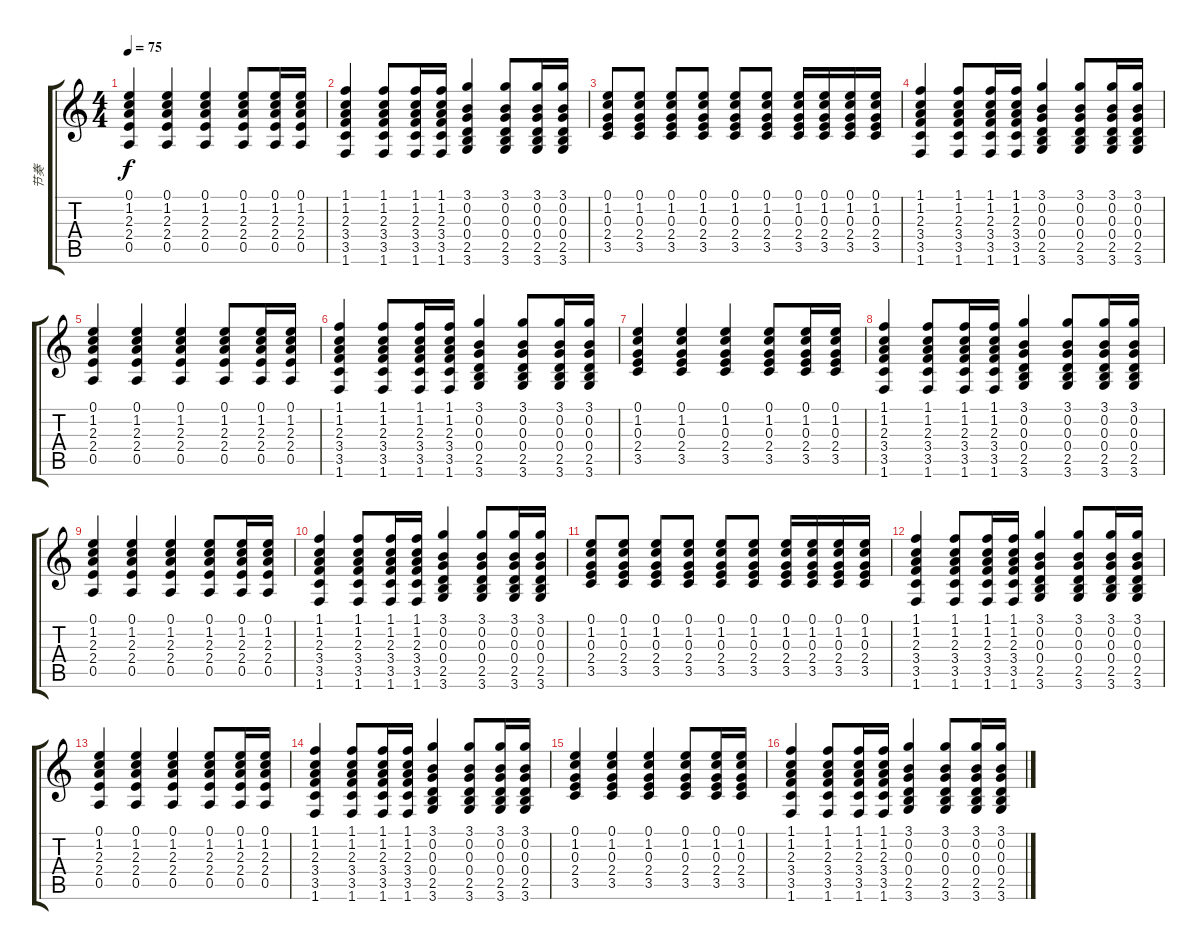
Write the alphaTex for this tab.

\track ("节奏" "节奏") {instrument electricguitarjazz}
\staff {score tabs}
\tuning (E4 B3 G3 D3 A2 E2) {hide}
\ts (4 4)
\tempo 75
\clef g2
\ks c
(0.1 1.2 2.3 2.4 0.5).4{dy f} (0.1 1.2 2.3 2.4 0.5).4 (0.1 1.2 2.3 2.4 0.5).4 (0.1 1.2 2.3 2.4 0.5).8 (0.1 1.2 2.3 2.4 0.5).16 (0.1 1.2 2.3 2.4 0.5).16 |
(1.1 1.2 2.3 3.4 3.5 1.6).4 (1.1 1.2 2.3 3.4 3.5 1.6).8 (1.1 1.2 2.3 3.4 3.5 1.6).16 (1.1 1.2 2.3 3.4 3.5 1.6).16 (3.1 0.2 0.3 0.4 2.5 3.6).4 (3.1 0.2 0.3 0.4 2.5 3.6).8 (3.1 0.2 0.3 0.4 2.5 3.6).16 (3.1 0.2 0.3 0.4 2.5 3.6).16 |
(0.1 1.2 0.3 2.4 3.5).8 (0.1 1.2 0.3 2.4 3.5).8 (0.1 1.2 0.3 2.4 3.5).8 (0.1 1.2 0.3 2.4 3.5).8 (0.1 1.2 0.3 2.4 3.5).8 (0.1 1.2 0.3 2.4 3.5).8 (0.1 1.2 0.3 2.4 3.5).16 (0.1 1.2 0.3 2.4 3.5).16 (0.1 1.2 0.3 2.4 3.5).16 (0.1 1.2 0.3 2.4 3.5).16 |
(1.1 1.2 2.3 3.4 3.5 1.6).4 (1.1 1.2 2.3 3.4 3.5 1.6).8 (1.1 1.2 2.3 3.4 3.5 1.6).16 (1.1 1.2 2.3 3.4 3.5 1.6).16 (3.1 0.2 0.3 0.4 2.5 3.6).4 (3.1 0.2 0.3 0.4 2.5 3.6).8 (3.1 0.2 0.3 0.4 2.5 3.6).16 (3.1 0.2 0.3 0.4 2.5 3.6).16 |
(0.1 1.2 2.3 2.4 0.5).4 (0.1 1.2 2.3 2.4 0.5).4 (0.1 1.2 2.3 2.4 0.5).4 (0.1 1.2 2.3 2.4 0.5).8 (0.1 1.2 2.3 2.4 0.5).16 (0.1 1.2 2.3 2.4 0.5).16 |
(1.1 1.2 2.3 3.4 3.5 1.6).4 (1.1 1.2 2.3 3.4 3.5 1.6).8 (1.1 1.2 2.3 3.4 3.5 1.6).16 (1.1 1.2 2.3 3.4 3.5 1.6).16 (3.1 0.2 0.3 0.4 2.5 3.6).4 (3.1 0.2 0.3 0.4 2.5 3.6).8 (3.1 0.2 0.3 0.4 2.5 3.6).16 (3.1 0.2 0.3 0.4 2.5 3.6).16 |
(0.1 1.2 0.3 2.4 3.5).4 (0.1 1.2 0.3 2.4 3.5).4 (0.1 1.2 0.3 2.4 3.5).4 (0.1 1.2 0.3 2.4 3.5).8 (0.1 1.2 0.3 2.4 3.5).16 (0.1 1.2 0.3 2.4 3.5).16 |
(1.1 1.2 2.3 3.4 3.5 1.6).4 (1.1 1.2 2.3 3.4 3.5 1.6).8 (1.1 1.2 2.3 3.4 3.5 1.6).16 (1.1 1.2 2.3 3.4 3.5 1.6).16 (3.1 0.2 0.3 0.4 2.5 3.6).4 (3.1 0.2 0.3 0.4 2.5 3.6).8 (3.1 0.2 0.3 0.4 2.5 3.6).16 (3.1 0.2 0.3 0.4 2.5 3.6).16 |
(0.1 1.2 2.3 2.4 0.5).4 (0.1 1.2 2.3 2.4 0.5).4 (0.1 1.2 2.3 2.4 0.5).4 (0.1 1.2 2.3 2.4 0.5).8 (0.1 1.2 2.3 2.4 0.5).16 (0.1 1.2 2.3 2.4 0.5).16 |
(1.1 1.2 2.3 3.4 3.5 1.6).4 (1.1 1.2 2.3 3.4 3.5 1.6).8 (1.1 1.2 2.3 3.4 3.5 1.6).16 (1.1 1.2 2.3 3.4 3.5 1.6).16 (3.1 0.2 0.3 0.4 2.5 3.6).4 (3.1 0.2 0.3 0.4 2.5 3.6).8 (3.1 0.2 0.3 0.4 2.5 3.6).16 (3.1 0.2 0.3 0.4 2.5 3.6).16 |
(0.1 1.2 0.3 2.4 3.5).8 (0.1 1.2 0.3 2.4 3.5).8 (0.1 1.2 0.3 2.4 3.5).8 (0.1 1.2 0.3 2.4 3.5).8 (0.1 1.2 0.3 2.4 3.5).8 (0.1 1.2 0.3 2.4 3.5).8 (0.1 1.2 0.3 2.4 3.5).16 (0.1 1.2 0.3 2.4 3.5).16 (0.1 1.2 0.3 2.4 3.5).16 (0.1 1.2 0.3 2.4 3.5).16 |
(1.1 1.2 2.3 3.4 3.5 1.6).4 (1.1 1.2 2.3 3.4 3.5 1.6).8 (1.1 1.2 2.3 3.4 3.5 1.6).16 (1.1 1.2 2.3 3.4 3.5 1.6).16 (3.1 0.2 0.3 0.4 2.5 3.6).4 (3.1 0.2 0.3 0.4 2.5 3.6).8 (3.1 0.2 0.3 0.4 2.5 3.6).16 (3.1 0.2 0.3 0.4 2.5 3.6).16 |
(0.1 1.2 2.3 2.4 0.5).4 (0.1 1.2 2.3 2.4 0.5).4 (0.1 1.2 2.3 2.4 0.5).4 (0.1 1.2 2.3 2.4 0.5).8 (0.1 1.2 2.3 2.4 0.5).16 (0.1 1.2 2.3 2.4 0.5).16 |
(1.1 1.2 2.3 3.4 3.5 1.6).4 (1.1 1.2 2.3 3.4 3.5 1.6).8 (1.1 1.2 2.3 3.4 3.5 1.6).16 (1.1 1.2 2.3 3.4 3.5 1.6).16 (3.1 0.2 0.3 0.4 2.5 3.6).4 (3.1 0.2 0.3 0.4 2.5 3.6).8 (3.1 0.2 0.3 0.4 2.5 3.6).16 (3.1 0.2 0.3 0.4 2.5 3.6).16 |
(0.1 1.2 0.3 2.4 3.5).4 (0.1 1.2 0.3 2.4 3.5).4 (0.1 1.2 0.3 2.4 3.5).4 (0.1 1.2 0.3 2.4 3.5).8 (0.1 1.2 0.3 2.4 3.5).16 (0.1 1.2 0.3 2.4 3.5).16 |
(1.1 1.2 2.3 3.4 3.5 1.6).4 (1.1 1.2 2.3 3.4 3.5 1.6).8 (1.1 1.2 2.3 3.4 3.5 1.6).16 (1.1 1.2 2.3 3.4 3.5 1.6).16 (3.1 0.2 0.3 0.4 2.5 3.6).4 (3.1 0.2 0.3 0.4 2.5 3.6).8 (3.1 0.2 0.3 0.4 2.5 3.6).16 (3.1 0.2 0.3 0.4 2.5 3.6).16
